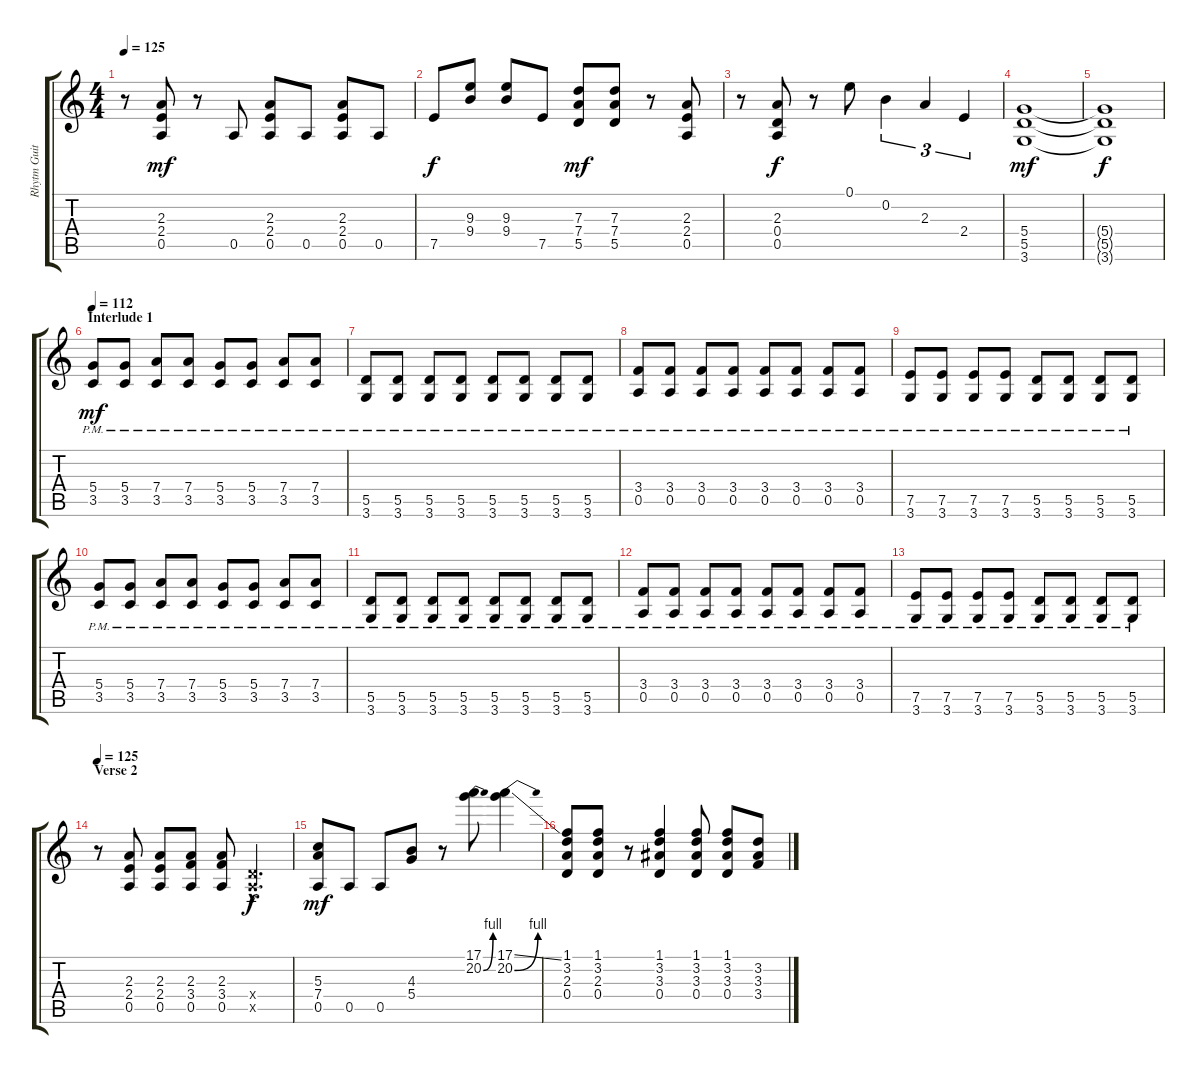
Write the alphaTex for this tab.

\track ("Rhytm Guitar" "Rhytm Guit") {instrument distortionguitar}
\staff {score tabs}
\tuning (E4 B3 G3 D3 A2 E2) {hide}
\ts (4 4)
\tempo 125
\clef g2
\ks c
r.8{dy f} (2.3 2.4 0.5).8{dy mf} r.8 0.5.8 (2.3 2.4 0.5).8 0.5.8 (2.3 2.4 0.5).8 0.5.8 |
7.5.8{dy f} (9.3 9.4).8 (9.3 9.4).8 7.5.8 (7.3 7.4 5.5).8{dy mf} (7.3 7.4 5.5).8 r.8 (2.3 2.4 0.5).8 |
r.8 (2.3 0.4 0.5).8{dy f} r.8 0.1.8 0.2.4{tu (3 2)} 2.3.4{tu (3 2)} 2.4.4{tu (3 2)} |
(5.4 5.5 3.6).1{dy mf} |
(5.4{t} 5.5{t} 3.6{t}).1{dy f} |
\section ("" "Interlude 1")
\tempo 112
(5.4{pm} 3.5{pm}).8{dy mf} (5.4{pm} 3.5{pm}).8 (7.4{pm} 3.5{pm}).8 (7.4{pm} 3.5{pm}).8 (5.4{pm} 3.5{pm}).8 (5.4{pm} 3.5{pm}).8 (7.4{pm} 3.5{pm}).8 (7.4{pm} 3.5{pm}).8 |
(5.5{pm} 3.6{pm}).8 (5.5{pm} 3.6{pm}).8 (5.5{pm} 3.6{pm}).8 (5.5{pm} 3.6{pm}).8 (5.5{pm} 3.6{pm}).8 (5.5{pm} 3.6{pm}).8 (5.5{pm} 3.6{pm}).8 (5.5{pm} 3.6{pm}).8 |
(3.4{pm} 0.5{pm}).8 (3.4{pm} 0.5{pm}).8 (3.4{pm} 0.5{pm}).8 (3.4{pm} 0.5{pm}).8 (3.4{pm} 0.5{pm}).8 (3.4{pm} 0.5{pm}).8 (3.4{pm} 0.5{pm}).8 (3.4{pm} 0.5{pm}).8 |
(7.5{pm} 3.6{pm}).8 (7.5{pm} 3.6{pm}).8 (7.5{pm} 3.6{pm}).8 (7.5{pm} 3.6{pm}).8 (5.5{pm} 3.6{pm}).8 (5.5{pm} 3.6{pm}).8 (5.5{pm} 3.6{pm}).8 (5.5{pm} 3.6{pm}).8 |
(5.4{pm} 3.5{pm}).8 (5.4{pm} 3.5{pm}).8 (7.4{pm} 3.5{pm}).8 (7.4{pm} 3.5{pm}).8 (5.4{pm} 3.5{pm}).8 (5.4{pm} 3.5{pm}).8 (7.4{pm} 3.5{pm}).8 (7.4{pm} 3.5{pm}).8 |
(5.5{pm} 3.6{pm}).8 (5.5{pm} 3.6{pm}).8 (5.5{pm} 3.6{pm}).8 (5.5{pm} 3.6{pm}).8 (5.5{pm} 3.6{pm}).8 (5.5{pm} 3.6{pm}).8 (5.5{pm} 3.6{pm}).8 (5.5{pm} 3.6{pm}).8 |
(3.4{pm} 0.5{pm}).8 (3.4{pm} 0.5{pm}).8 (3.4{pm} 0.5{pm}).8 (3.4{pm} 0.5{pm}).8 (3.4{pm} 0.5{pm}).8 (3.4{pm} 0.5{pm}).8 (3.4{pm} 0.5{pm}).8 (3.4{pm} 0.5{pm}).8 |
(7.5{pm} 3.6{pm}).8 (7.5{pm} 3.6{pm}).8 (7.5{pm} 3.6{pm}).8 (7.5{pm} 3.6{pm}).8 (5.5{pm} 3.6{pm}).8 (5.5{pm} 3.6{pm}).8 (5.5{pm} 3.6{pm}).8 (5.5{pm} 3.6{pm}).8 |
\section ("" "Verse 2")
\tempo 125
r.8 (2.3 2.4 0.5).8 (2.3 2.4 0.5).8 (2.3 3.4 0.5).8 (2.3 3.4 0.5).8 (0.4{hac x} 0.5{hac x}).4{d dy f} |
(5.3 7.4 0.5).8{dy mf} 0.5.8 0.5.8 (4.3 5.4).8 r.8 (17.1 20.2{be (bend 0 0 60 4)}).8 (17.1{ss} 20.2{be (bend 0 0 60 4)}).4 |
(1.1 3.2 2.3 0.4).8 (1.1 3.2 2.3 0.4).8 r.8 (1.1 3.2 3.3 0.4).4 (1.1 3.2 3.3 0.4).8 (1.1 3.2 3.3 0.4).8 (3.2 3.3 3.4).8
